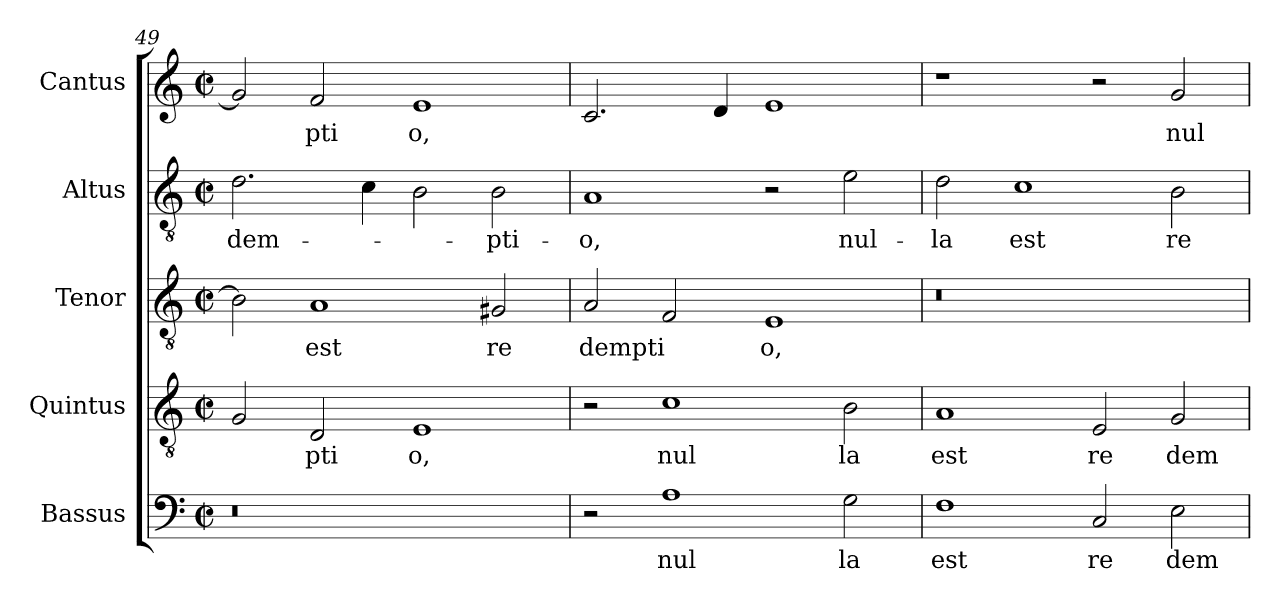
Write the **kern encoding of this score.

**kern	**text	**kern	**text	**kern	**text	**kern	**text	**kern	**text
*part5	*part5	*part4	*part4	*part3	*part3	*part2	*part2	*part1	*part1
*staff5	*staff5	*staff4	*staff4	*staff3	*staff3	*staff2	*staff2	*staff1	*staff1
*I"Bassus	*	*I"Quintus	*	*I"Tenor	*	*I"Altus	*	*I"Cantus	*
!!LO:LB:g=z
*clefF4	*	*clefGv2	*	*clefGv2	*	*clefGv2	*	*clefG2	*
*M2/2	*	*M2/2	*	*M2/2	*	*M2/2	*	*M2/2	*
*met(c|)	*	*met(c|)	*	*met(c|)	*	*met(c|)	*	*met(c|)	*
=49	=49	=49	=49	=49	=49	=49	=49	=49	=49
!	!	!	!	!	!	!	!LO:LY:b	!	!
0r	.	2G/	.	2B\]	.	2.d\	dem-	2g/]	.
!	!	!	!LO:LY:b:cj	!	!LO:LY:b:cj	!	!	!	!LO:LY:b:cj
.	.	2D/	pti	1A	est	.	.	2f/	pti
.	.	.	.	.	.	4c\	.	.	.
!	!	!	!LO:LY:b:cj	!	!	!	!	!	!LO:LY:b:cj
.	.	1E	o,	.	.	2B\	.	1e	o,
!	!	!	!	!	!LO:LY:b:cj	!	!LO:LY:b:cj	!	!
.	.	.	.	2G#/	re	2B\	-pti-	.	.
=50	=50	=50	=50	=50	=50	=50	=50	=50	=50
!	!	!	!	!	!LO:LY:b:cj	!	!LO:LY:b:cj	!	!
2r	.	2r	.	2A/	dempti	1A	-o,	2.c/	.
!	!LO:LY:b:cj	!	!LO:LY:b:cj	!	!	!	!	!	!
1A	nul	1c	nul	2F/	.	.	.	.	.
.	.	.	.	.	.	.	.	4d/	.
!	!	!	!	!	!LO:LY:b:cj	!	!	!	!
.	.	.	.	1E	o,	2r	.	1e	.
!	!LO:LY:b:cj	!	!LO:LY:b:cj	!	!	!	!LO:LY:b:cj	!	!
2G\	la	2B\	la	.	.	2e\	nul-	.	.
=51	=51	=51	=51	=51	=51	=51	=51	=51	=51
!	!LO:LY:b:cj	!	!LO:LY:b:cj	!	!	!	!LO:LY:b:cj	!	!
1F	est	1A	est	0r	.	2d\	-la	1r	.
!	!	!	!	!	!	!	!LO:LY:b:cj	!	!
.	.	.	.	.	.	1c	est	.	.
!	!LO:LY:b:cj	!	!LO:LY:b:cj	!	!	!	!	!	!
2C/	re	2E/	re	.	.	.	.	2r	.
!	!LO:LY:b	!	!LO:LY:b	!	!	!	!LO:LY:b:cj	!	!LO:LY:b
2E\	dem	2G/	dem	.	.	2B\	re-	2g/	nul
=	=	=	=	=	=	=	=	=	=
*-	*-	*-	*-	*-	*-	*-	*-	*-	*-
